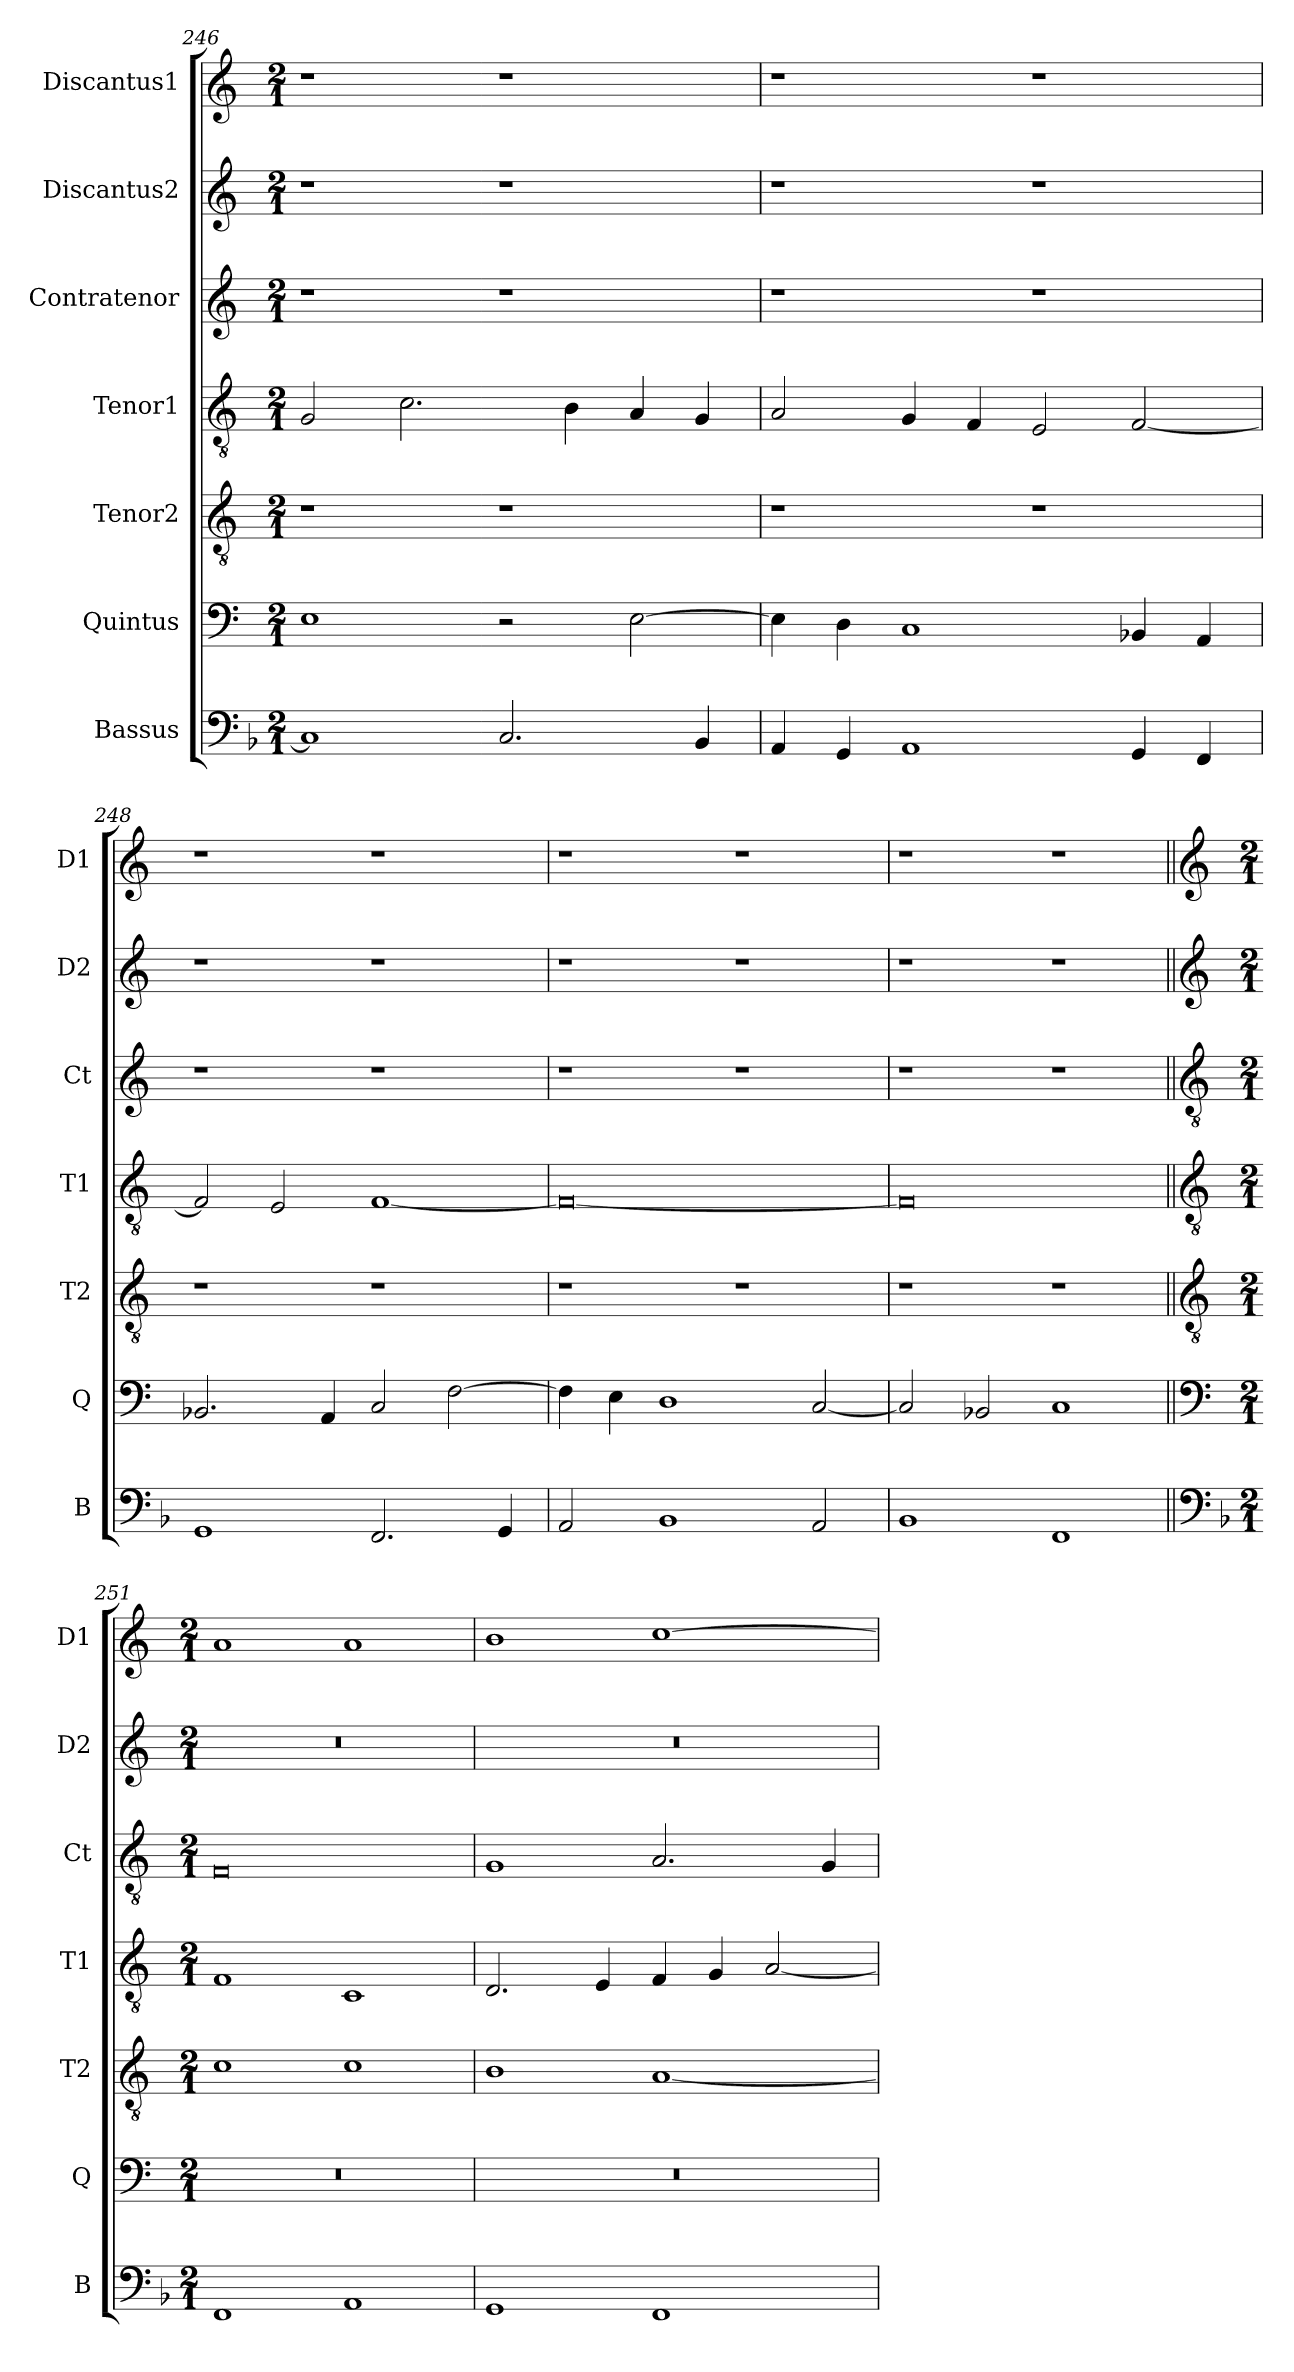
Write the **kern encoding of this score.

**kern	**kern	**kern	**kern	**kern	**kern	**kern
*part7	*part6	*part5	*part4	*part3	*part2	*part1
*staff7	*staff6	*staff5	*staff4	*staff3	*staff2	*staff1
*I"Bassus	*I"Quintus	*I"Tenor2	*I"Tenor1	*I"Contratenor	*I"Discantus2	*I"Discantus1
*I'B	*I'Q	*I'T2	*I'T1	*I'Ct	*I'D2	*I'D1
*clefF4	*clefF4	*clefGv2	*clefGv2	*clefG2	*clefG2	*clefG2
*k[b-]	*k[]	*k[]	*k[]	*k[]	*k[]	*k[]
*M2/1	*M2/1	*M2/1	*M2/1	*M2/1	*M2/1	*M2/1
=246	=246	=246	=246	=246	=246	=246
1C/]	1E\	1r	2G/	1r	1r	1r
.	.	.	2.c\	.	.	.
2.C/	2r	1r	.	1r	1r	1r
.	.	.	4B\	.	.	.
.	[2E\	.	4A/	.	.	.
4BB-/	.	.	4G/	.	.	.
=247	=247	=247	=247	=247	=247	=247
4AA/	4E\]	1r	2A/	1r	1r	1r
4GG/	4D\	.	.	.	.	.
1AA/	1C/	.	4G/	.	.	.
.	.	.	4F/	.	.	.
.	.	1r	2E/	1r	1r	1r
4GG/	4BB-X/	.	[2F/	.	.	.
4FF/	4AA/	.	.	.	.	.
=248	=248	=248	=248	=248	=248	=248
1GG/	2.BB-X/	1r	2F/]	1r	1r	1r
.	.	.	2E/	.	.	.
.	4AA/	.	.	.	.	.
2.FF/	2C/	1r	[1F/	1r	1r	1r
.	[2F\	.	.	.	.	.
4GG/	.	.	.	.	.	.
=249	=249	=249	=249	=249	=249	=249
2AA/	4F\]	1r	0F/_	1r	1r	1r
.	4E\	.	.	.	.	.
1BB-/	1D\	.	.	.	.	.
.	.	1r	.	1r	1r	1r
2AA/	[2C/	.	.	.	.	.
=250	=250	=250	=250	=250	=250	=250
1BB-/	2C/]	1r	0F/]	1r	1r	1r
.	2BB-X/	.	.	.	.	.
1FF/	1C/	1r	.	1r	1r	1r
!!LO:LB:g=z
=251||	=251||	=251||	=251||	=251||	=251||	=251||
*clefF4	*clefF4	*clefGv2	*clefGv2	*clefGv2	*clefG2	*clefG2
*k[b-]	*k[]	*k[]	*k[]	*k[]	*k[]	*k[]
*M2/1	*M2/1	*M2/1	*M2/1	*M2/1	*M2/1	*M2/1
1FF/	0r	1c\	1F/	0F/	0r	1a/
1AA/	.	1c\	1C/	.	.	1a/
=252	=252	=252	=252	=252	=252	=252
1GG/	0r	1B\	2.D/	1G/	0r	1b\
.	.	.	4E/	.	.	.
1FF/	.	[1A/	4F/	2.A/	.	[1cc\
.	.	.	4G/	.	.	.
.	.	.	[2A/	.	.	.
.	.	.	.	4G/	.	.
=	=	=	=	=	=	=
*-	*-	*-	*-	*-	*-	*-
